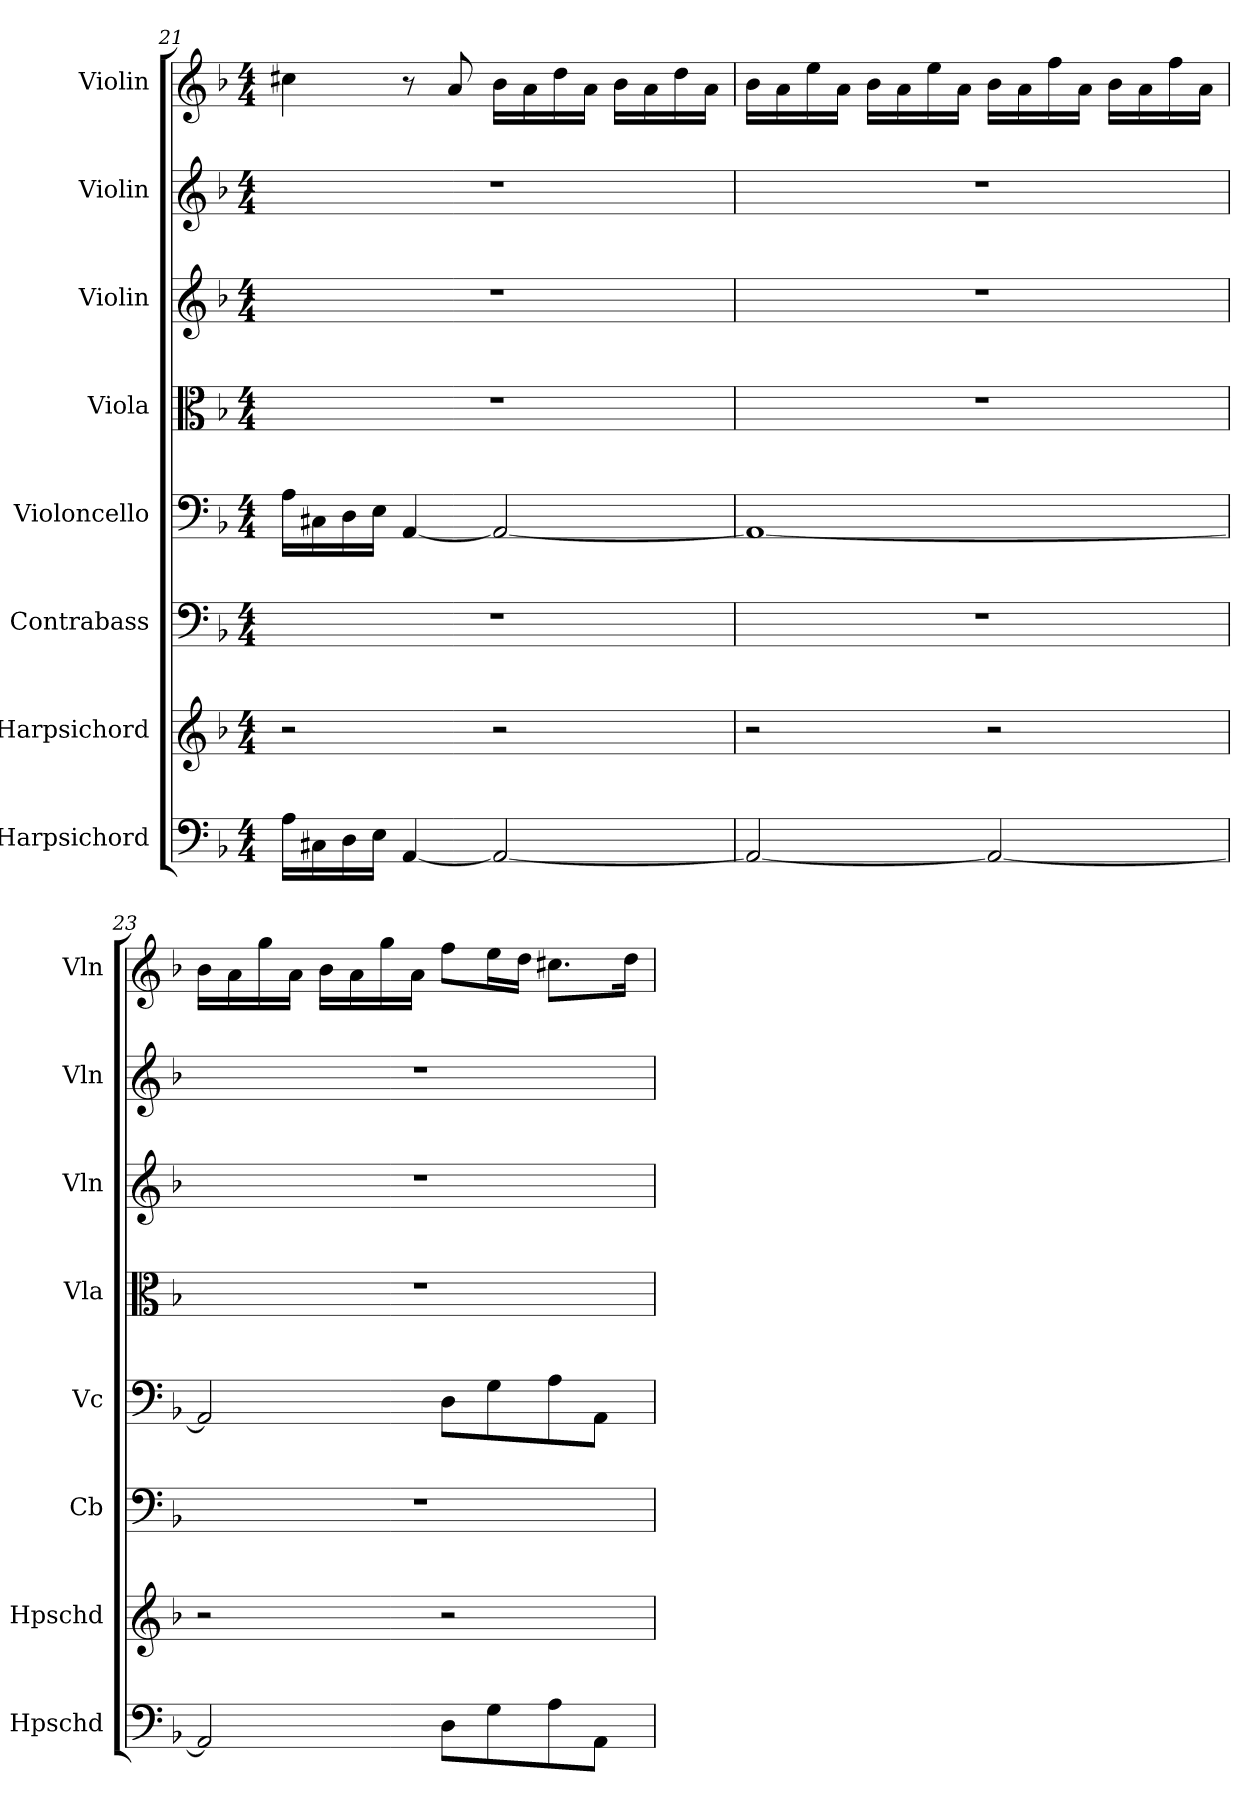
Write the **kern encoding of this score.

**kern	**kern	**kern	**kern	**kern	**kern	**kern	**kern
*part8	*part7	*part6	*part5	*part4	*part3	*part2	*part1
*staff8	*staff7	*staff6	*staff5	*staff4	*staff3	*staff2	*staff1
*I"Harpsichord	*I"Harpsichord	*I"Contrabass	*I"Violoncello	*I"Viola	*I"Violin	*I"Violin	*I"Violin
*I'Hpschd	*I'Hpschd	*I'Cb	*I'Vc	*I'Vla	*I'Vln	*I'Vln	*I'Vln
*clefF4	*clefG2	*clefF4	*clefF4	*clefC3	*clefG2	*clefG2	*clefG2
*k[b-]	*k[b-]	*k[b-]	*k[b-]	*k[b-]	*k[b-]	*k[b-]	*k[b-]
*M4/4	*M4/4	*M4/4	*M4/4	*M4/4	*M4/4	*M4/4	*M4/4
=21	=21	=21	=21	=21	=21	=21	=21
16A\LL	2r	1r	16A\LL	1r	1r	1r	4cc#X\
16C#X\	.	.	16C#X\	.	.	.	.
16D\	.	.	16D\	.	.	.	.
16E\JJ	.	.	16E\JJ	.	.	.	.
[4AA/	.	.	[4AA/	.	.	.	8r
.	.	.	.	.	.	.	8a/
2AA/_	2r	.	2AA/_	.	.	.	16b-\LL
.	.	.	.	.	.	.	16a\
.	.	.	.	.	.	.	16dd\
.	.	.	.	.	.	.	16a\JJ
.	.	.	.	.	.	.	16b-\LL
.	.	.	.	.	.	.	16a\
.	.	.	.	.	.	.	16dd\
.	.	.	.	.	.	.	16a\JJ
=22	=22	=22	=22	=22	=22	=22	=22
2AA/_	2r	1r	1AA_	1r	1r	1r	16b-\LL
.	.	.	.	.	.	.	16a\
.	.	.	.	.	.	.	16ee\
.	.	.	.	.	.	.	16a\JJ
.	.	.	.	.	.	.	16b-\LL
.	.	.	.	.	.	.	16a\
.	.	.	.	.	.	.	16ee\
.	.	.	.	.	.	.	16a\JJ
2AA/_	2r	.	.	.	.	.	16b-\LL
.	.	.	.	.	.	.	16a\
.	.	.	.	.	.	.	16ff\
.	.	.	.	.	.	.	16a\JJ
.	.	.	.	.	.	.	16b-\LL
.	.	.	.	.	.	.	16a\
.	.	.	.	.	.	.	16ff\
.	.	.	.	.	.	.	16a\JJ
=23	=23	=23	=23	=23	=23	=23	=23
2AA/]	2r	1r	2AA/]	1r	1r	1r	16b-\LL
.	.	.	.	.	.	.	16a\
.	.	.	.	.	.	.	16gg\
.	.	.	.	.	.	.	16a\JJ
.	.	.	.	.	.	.	16b-\LL
.	.	.	.	.	.	.	16a\
.	.	.	.	.	.	.	16gg\
.	.	.	.	.	.	.	16a\JJ
8D\L	2r	.	8D\L	.	.	.	8ff\L
8G\	.	.	8G\	.	.	.	16ee\L
.	.	.	.	.	.	.	16dd\JJ
8A\	.	.	8A\	.	.	.	8.cc#X\L
8AA\J	.	.	8AA\J	.	.	.	.
.	.	.	.	.	.	.	16dd\Jk
=	=	=	=	=	=	=	=
*-	*-	*-	*-	*-	*-	*-	*-
